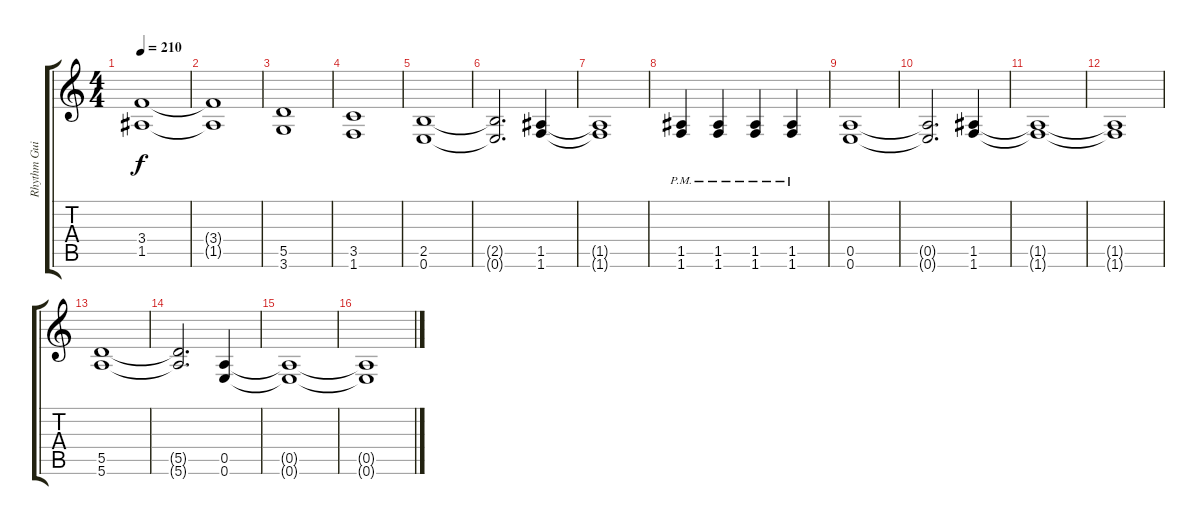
\track ("Rhythm Guitar L" "Rhythm Gui") {instrument distortionguitar}
\staff {score tabs}
\tuning (E4 B3 G3 D3 A2 E2) {hide}
\ts (4 4)
\tempo 210
\clef g2
\ks c
(3.4 1.5).1{dy f} |
(3.4{t} 1.5{t}).1 |
(5.5 3.6).1 |
(3.5 1.6).1 |
(2.5 0.6).1 |
(2.5{t} 0.6{t}).2{d} (1.5 1.6).4 |
(1.5{t} 1.6{t}).1 |
(1.5{pm} 1.6{pm}).4 (1.5{pm} 1.6{pm}).4 (1.5{pm} 1.6{pm}).4 (1.5{pm} 1.6{pm}).4 |
(0.5 0.6).1 |
(0.5{t} 0.6{t}).2{d} (1.5 1.6).4 |
(1.5{t} 1.6{t}).1 |
(1.5{t} 1.6{t}).1 |
(5.5 5.6).1 |
(5.5{t} 5.6{t}).2{d} (0.5 0.6).4 |
(0.5{t} 0.6{t}).1 |
(0.5{t} 0.6{t}).1
